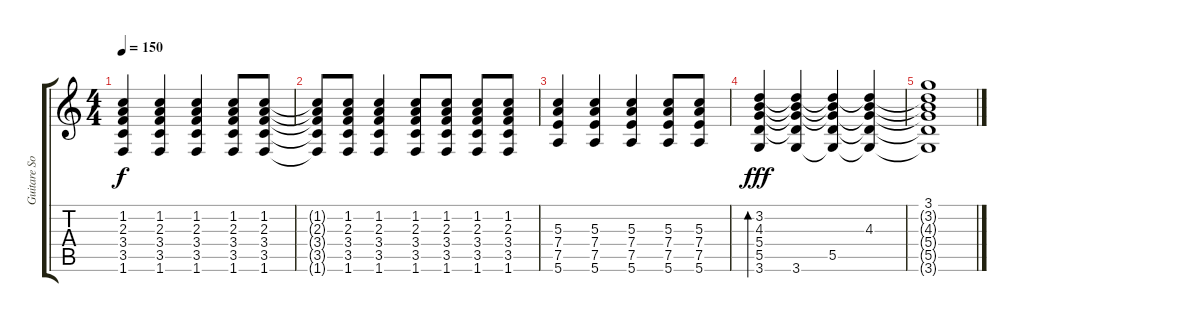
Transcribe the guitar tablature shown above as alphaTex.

\track ("Guitare Soliste" "Guitare So") {instrument distortionguitar}
\staff {score tabs}
\tuning (E4 B3 G3 D3 A2 E2) {hide}
\ts (4 4)
\tempo 150
\clef g2
\ks c
(1.2 2.3 3.4 3.5 1.6).4{dy f} (1.2 2.3 3.4 3.5 1.6).4 (1.2 2.3 3.4 3.5 1.6).4 (1.2 2.3 3.4 3.5 1.6).8 (1.2 2.3 3.4 3.5 1.6).8 |
(1.2{t} 2.3{t} 3.4{t} 3.5{t} 1.6{t}).8 (1.2 2.3 3.4 3.5 1.6).8 (1.2 2.3 3.4 3.5 1.6).4 (1.2 2.3 3.4 3.5 1.6).8 (1.2 2.3 3.4 3.5 1.6).8 (1.2 2.3 3.4 3.5 1.6).8 (1.2 2.3 3.4 3.5 1.6).8 |
(5.3 7.4 7.5 5.6).4 (5.3 7.4 7.5 5.6).4 (5.3 7.4 7.5 5.6).4 (5.3 7.4 7.5 5.6).8 (5.3 7.4 7.5 5.6).8 |
(3.2 4.3 5.4 5.5 3.6).4{bd 60 dy fff} (3.2{t} 4.3{t} 5.4{t} 5.5{t} 3.6).4 (3.2{t} 4.3{t} 5.4{t} 5.5 3.6{t}).4 (3.2{t} 4.3 5.4{t} 5.5{t} 3.6{t}).4 |
(3.1 3.2{t} 4.3{t} 5.4{t} 5.5{t} 3.6{t}).1
